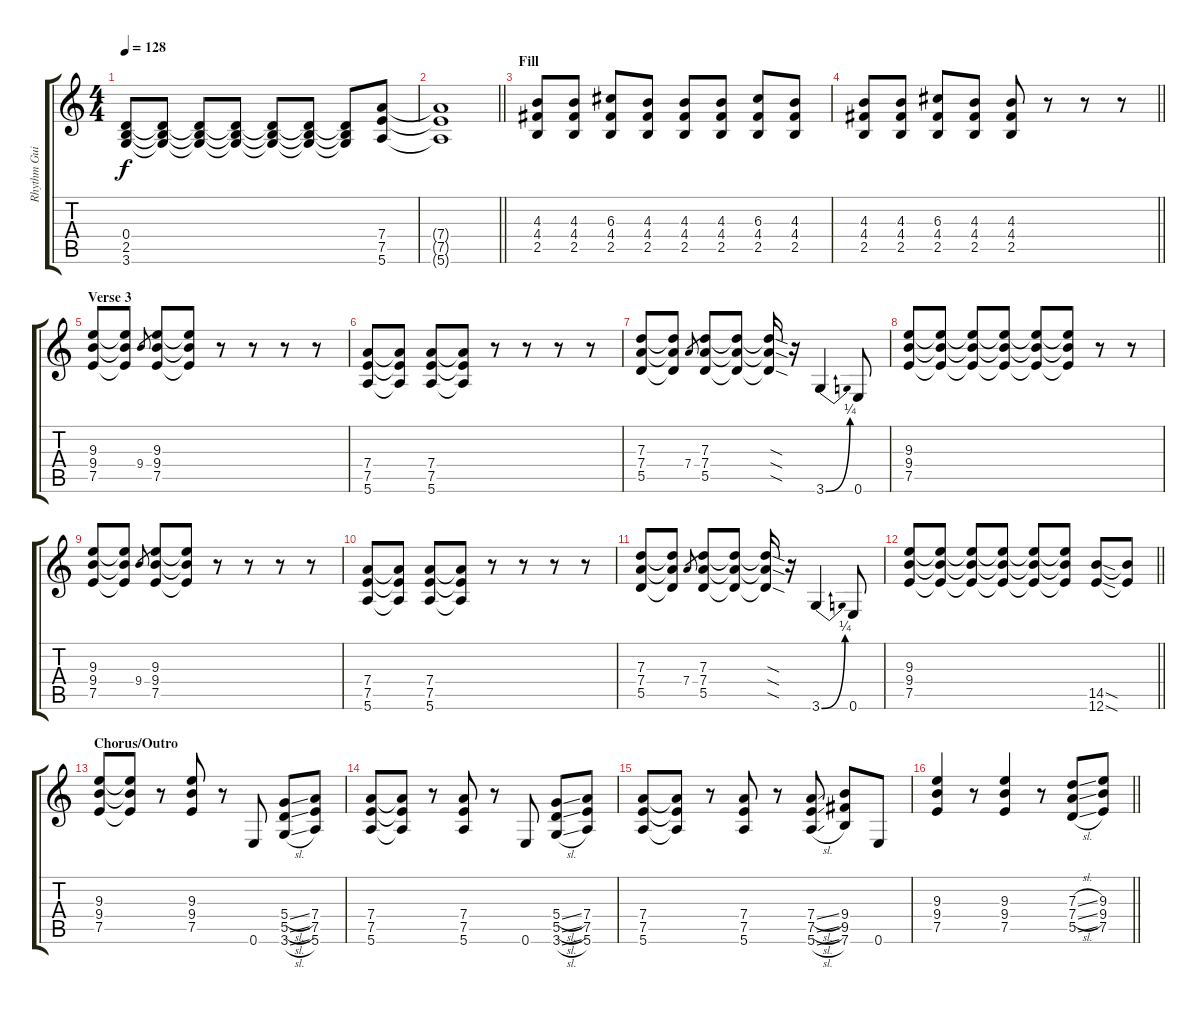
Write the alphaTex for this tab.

\track ("Rhythm Guitar" "Rhythm Gui") {instrument distortionguitar}
\staff {score tabs}
\tuning (E4 B3 G3 D3 A2 E2) {hide}
\ts (4 4)
\tempo 128
\clef g2
\ks c
(0.4{t} 2.5{t} 3.6{t}).8{dy f} (0.4{t} 2.5{t} 3.6{t}).8 (0.4{t} 2.5{t} 3.6{t}).8 (0.4{t} 2.5{t} 3.6{t}).8 (0.4{t} 2.5{t} 3.6{t}).8 (0.4{t} 2.5{t} 3.6{t}).8 (0.4{t} 2.5{t} 3.6{t}).8 (7.4 7.5 5.6).8 |
\barLineRight lightlight
(7.4{t} 7.5{t} 5.6{t}).1 |
\section ("" "Fill")
(4.3 4.4 2.5).8 (4.3 4.4 2.5).8 (6.3 4.4 2.5).8 (4.3 4.4 2.5).8 (4.3 4.4 2.5).8 (4.3 4.4 2.5).8 (6.3 4.4 2.5).8 (4.3 4.4 2.5).8 |
\barLineRight lightlight
(4.3 4.4 2.5).8 (4.3 4.4 2.5).8 (6.3 4.4 2.5).8 (4.3 4.4 2.5).8 (4.3 4.4 2.5).8 r.8 r.8 r.8 |
\section ("" "Verse 3")
(9.3 9.4 7.5).8 (9.3{t} 9.4{t} 7.5{t}).8 9.4.8{gr} (9.3 9.4 7.5).8 (9.3{t} 9.4{t} 7.5{t}).8 r.8 r.8 r.8 r.8 |
(7.4 7.5 5.6).8 (7.4{t} 7.5{t} 5.6{t}).8 (7.4 7.5 5.6).8 (7.4{t} 7.5{t} 5.6{t}).8 r.8 r.8 r.8 r.8 |
(7.3 7.4 5.5).8 (7.3{t} 7.4{t} 5.5{t}).8 7.4.8{gr} (7.3 7.4 5.5).8 (7.3{t} 7.4{t} 5.5{t}).8 (7.3{sod t} 7.4{sod t} 5.5{sod t}).16 r.16 3.6{be (bend 0 0 60 1)}.4 0.6.8 |
(9.3 9.4 7.5).8 (9.3{t} 9.4{t} 7.5{t}).8 (9.3{t} 9.4{t} 7.5{t}).8 (9.3{t} 9.4{t} 7.5{t}).8 (9.3{t} 9.4{t} 7.5{t}).8 (9.3{t} 9.4{t} 7.5{t}).8 r.8 r.8 |
(9.3 9.4 7.5).8 (9.3{t} 9.4{t} 7.5{t}).8 9.4.8{gr} (9.3 9.4 7.5).8 (9.3{t} 9.4{t} 7.5{t}).8 r.8 r.8 r.8 r.8 |
(7.4 7.5 5.6).8 (7.4{t} 7.5{t} 5.6{t}).8 (7.4 7.5 5.6).8 (7.4{t} 7.5{t} 5.6{t}).8 r.8 r.8 r.8 r.8 |
(7.3 7.4 5.5).8 (7.3{t} 7.4{t} 5.5{t}).8 7.4.8{gr} (7.3 7.4 5.5).8 (7.3{t} 7.4{t} 5.5{t}).8 (7.3{sod t} 7.4{sod t} 5.5{sod t}).16 r.16 3.6{be (bend 0 0 60 1)}.4 0.6.8 |
\barLineRight lightlight
(9.3 9.4 7.5).8 (9.3{t} 9.4{t} 7.5{t}).8 (9.3{t} 9.4{t} 7.5{t}).8 (9.3{t} 9.4{t} 7.5{t}).8 (9.3{t} 9.4{t} 7.5{t}).8 (9.3{t} 9.4{t} 7.5{t}).8 (14.5{sod} 12.6{sod}).8 (14.5{t} 12.6{t}).8 |
\section ("" "Chorus/Outro")
(9.3 9.4 7.5).8 (9.3{t} 9.4{t} 7.5{t}).8 r.8 (9.3 9.4 7.5).8 r.8 0.6.8 (5.4{sl} 5.5{sl} 3.6{sl}).8 (7.4 7.5 5.6).8 |
(7.4 7.5 5.6).8 (7.4{t} 7.5{t} 5.6{t}).8 r.8 (7.4 7.5 5.6).8 r.8 0.6.8 (5.4{sl} 5.5{sl} 3.6{sl}).8 (7.4 7.5 5.6).8 |
(7.4 7.5 5.6).8 (7.4{t} 7.5{t} 5.6{t}).8 r.8 (7.4 7.5 5.6).8 r.8 (7.4{sl} 7.5{sl} 5.6{sl}).8 (9.4 9.5 7.6).8 0.6.8 |
\barLineRight lightlight
(9.3 9.4 7.5).4 r.8 (9.3 9.4 7.5).4 r.8 (7.3{sl} 7.4{sl} 5.5{sl}).8 (9.3 9.4 7.5).8
